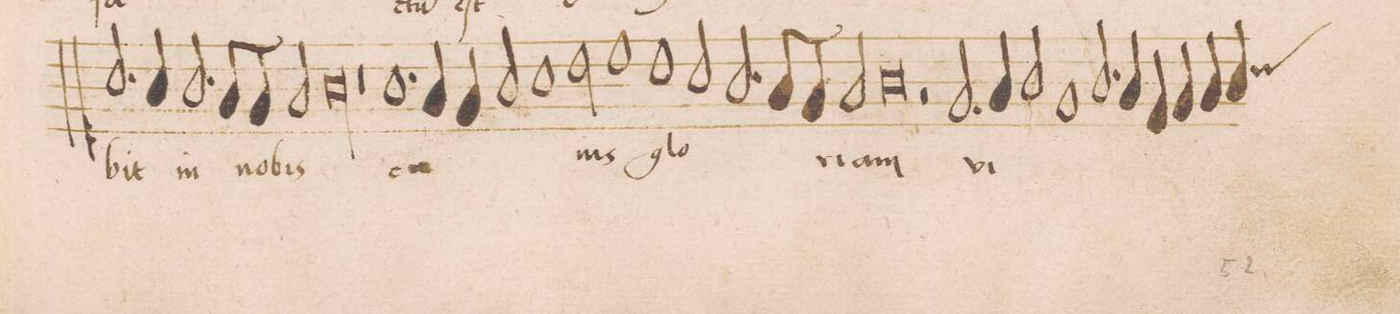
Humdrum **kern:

**kern	**text
*I"DISCANTVS	*
*clefC1	*
*k[]	*
*met(C|)	*
*M2/1	*
2.a/	-bit
=46-	=46-
4g/	.
2.g/	in
8f/L	no-
8e/J	.
2f/	-bis
=47-	=47-
00g	.
=48-	=48-
=49-	=49-
0r	.
=50-	=50-
1.g	e-
4f/	.
4e/	.
=51-	=51-
2g/	.
1a	.
2b\	-ius
=52-	=52-
1cc	.
1b	glo
=53-	=53-
2a/	.
2.g/	.
8f/L	.
8e/J	.
2f/	ri-
=54-	=54-
0g	-am
=55-	=55-
2r	.
2.e/	vi-
4f/	.
2g/	.
=56-	=56-
1e	.
2.g/	.
4f/	.
=57-	=57-
4d/	.
4e/	.
4f/	.
4g/	.
*custos:a	*
*-	*-
